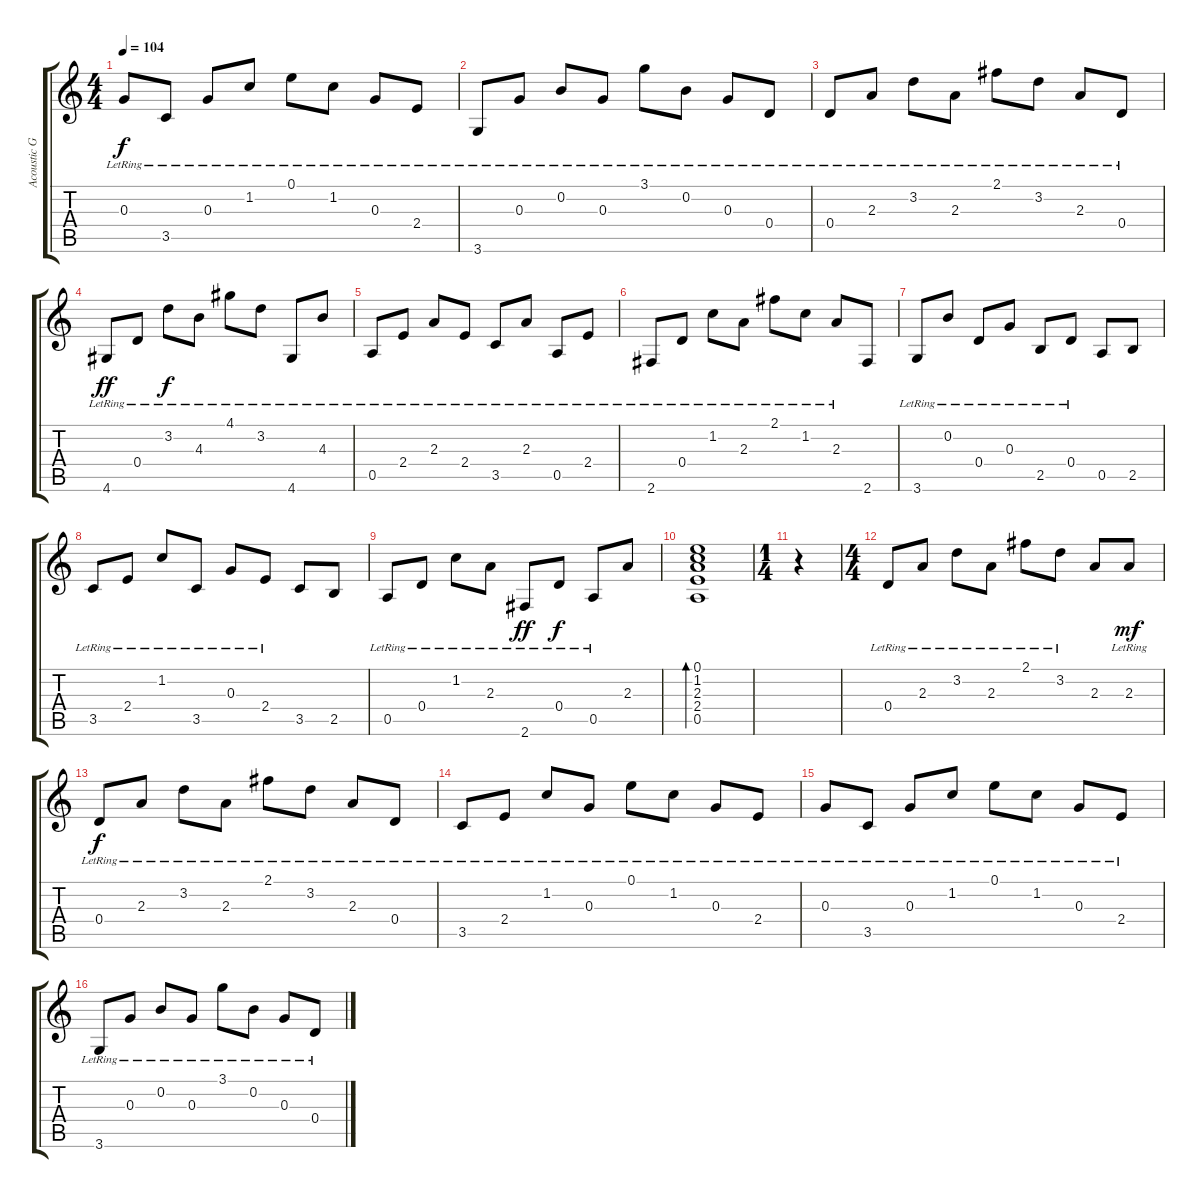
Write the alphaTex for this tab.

\track ("Acoustic Guitar" "Acoustic G") {instrument acousticguitarsteel}
\staff {score tabs}
\tuning (E4 B3 G3 D3 A2 E2) {hide}
\ts (4 4)
\tempo 104
\clef g2
\ks c
0.3{lr}.8{dy f} 3.5{lr}.8 0.3{lr}.8 1.2{lr}.8 0.1{lr}.8 1.2{lr}.8 0.3{lr}.8 2.4{lr}.8 |
3.6{lr}.8 0.3{lr}.8 0.2{lr}.8 0.3{lr}.8 3.1{lr}.8 0.2{lr}.8 0.3{lr}.8 0.4{lr}.8 |
0.4{lr}.8 2.3{lr}.8 3.2{lr}.8 2.3{lr}.8 2.1{lr}.8 3.2{lr}.8 2.3{lr}.8 0.4{lr}.8 |
4.6{lr}.8{dy ff} 0.4{lr}.8 3.2{lr}.8{dy f} 4.3{lr}.8 4.1{lr}.8 3.2{lr}.8 4.6{lr}.8 4.3{lr}.8 |
0.5{lr}.8 2.4{lr}.8 2.3{lr}.8 2.4{lr}.8 3.5{lr}.8 2.3{lr}.8 0.5{lr}.8 2.4{lr}.8 |
2.6{lr}.8 0.4{lr}.8 1.2{lr}.8 2.3{lr}.8 2.1{lr}.8 1.2{lr}.8 2.3{lr}.8 2.6.8 |
3.6{lr}.8 0.2{lr}.8 0.4{lr}.8 0.3{lr}.8 2.5{lr}.8 0.4{lr}.8 0.5.8 2.5.8 |
3.5{lr}.8 2.4{lr}.8 1.2{lr}.8 3.5{lr}.8 0.3{lr}.8 2.4{lr}.8 3.5.8 2.5.8 |
0.5{lr}.8 0.4{lr}.8 1.2{lr}.8 2.3{lr}.8 2.6{lr}.8{dy ff} 0.4{lr}.8{dy f} 0.5{lr}.8 2.3.8 |
(0.1 1.2 2.3 2.4 0.5).1{bd 120} |
\ts (1 4)
r.4 |
\ts (4 4)
0.4{lr}.8 2.3{lr}.8 3.2{lr}.8 2.3{lr}.8 2.1{lr}.8 3.2{lr}.8 2.3.8 2.3{lr}.8{dy mf} |
0.4{lr}.8{dy f} 2.3{lr}.8 3.2{lr}.8 2.3{lr}.8 2.1{lr}.8 3.2{lr}.8 2.3{lr}.8 0.4{lr}.8 |
3.5{lr}.8 2.4{lr}.8 1.2{lr}.8 0.3{lr}.8 0.1{lr}.8 1.2{lr}.8 0.3{lr}.8 2.4{lr}.8 |
0.3{lr}.8 3.5{lr}.8 0.3{lr}.8 1.2{lr}.8 0.1{lr}.8 1.2{lr}.8 0.3{lr}.8 2.4{lr}.8 |
3.6{lr}.8 0.3{lr}.8 0.2{lr}.8 0.3{lr}.8 3.1{lr}.8 0.2{lr}.8 0.3{lr}.8 0.4{lr}.8
